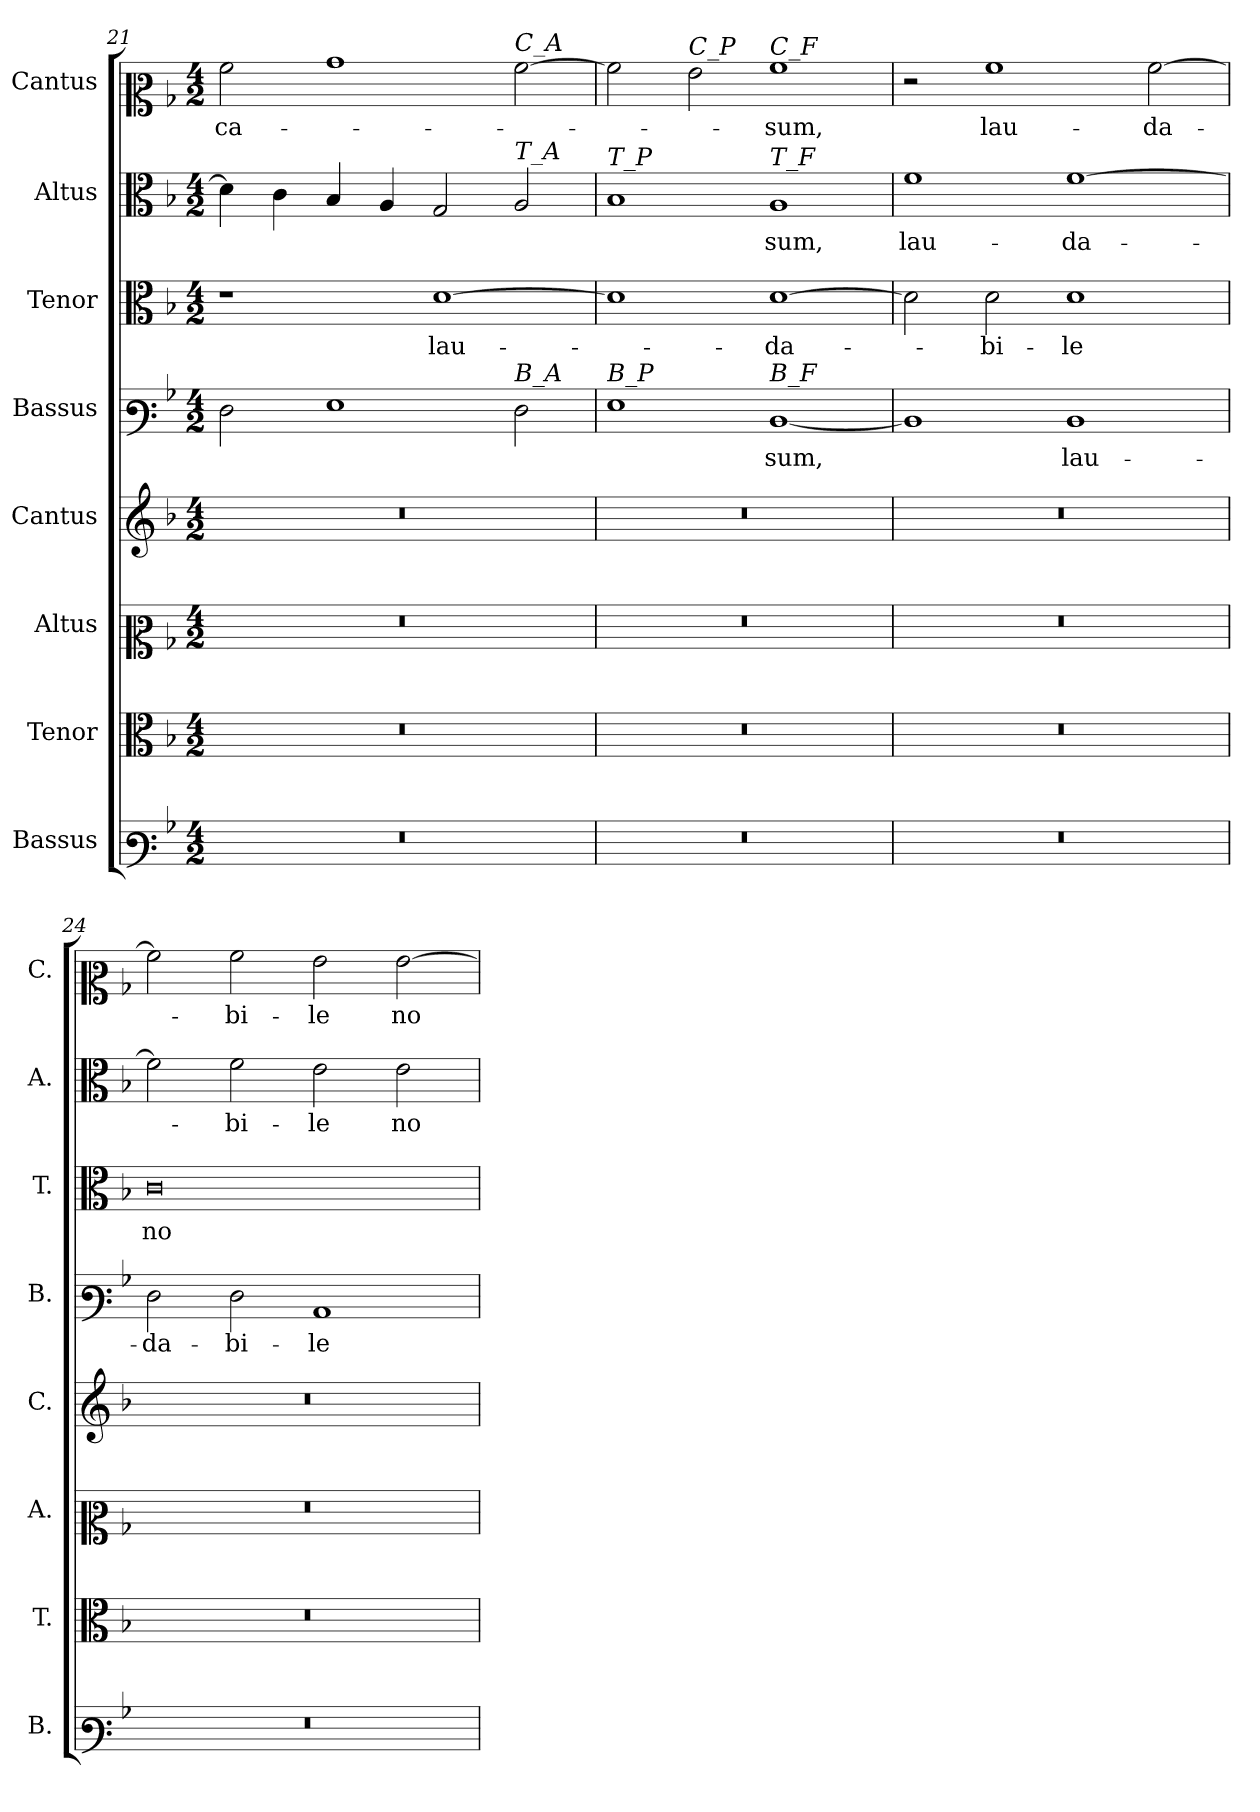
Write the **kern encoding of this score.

**kern	**kern	**kern	**kern	**kern	**text	**kern	**text	**kern	**text	**kern	**text
*part8	*part7	*part6	*part5	*part4	*part4	*part3	*part3	*part2	*part2	*part1	*part1
*staff8	*staff7	*staff6	*staff5	*staff4	*staff4	*staff3	*staff3	*staff2	*staff2	*staff1	*staff1
*I"Bassus	*I"Tenor	*I"Altus	*I"Cantus	*I"Bassus	*	*I"Tenor	*	*I"Altus	*	*I"Cantus	*
*I'B.	*I'T.	*I'A.	*I'C.	*I'B.	*	*I'T.	*	*I'A.	*	*I'C.	*
*clefF3	*clefC3	*clefC2	*clefG2	*clefF3	*	*clefC3	*	*clefC3	*	*clefC2	*
*k[b-]	*k[b-]	*k[b-]	*k[b-]	*k[b-]	*	*k[b-]	*	*k[b-]	*	*k[b-]	*
*M4/2	*M4/2	*M4/2	*M4/2	*M4/2	*	*M4/2	*	*M4/2	*	*M4/2	*
=21	=21	=21	=21	=21	=21	=21	=21	=21	=21	=21	=21
!	!	!	!	!	!	!	!	!	!	!	!LO:LY:b
0r	0r	0r	0r	2F\	.	1r	.	4d\]	.	2a\	-ca-
.	.	.	.	.	.	.	.	4c\	.	.	.
.	.	.	.	1G	.	.	.	4B-/	.	1b-	.
.	.	.	.	.	.	.	.	4A/	.	.	.
!	!	!	!	!	!	!	!LO:LY:b	!	!	!	!
.	.	.	.	.	.	[1d	lau-	2G/	.	.	.
!	!	!	!	!	!	!	!	!	!	!LO:TX:a:i:t=C_A	!
!	!	!	!	!	!	!	!	!LO:TX:a:i:t=T_A	!	!	!
!	!	!	!	!LO:TX:a:i:t=B_A	!	!	!	!	!	!	!
.	.	.	.	2F\	.	.	.	2A/	.	[2a\	.
=22	=22	=22	=22	=22	=22	=22	=22	=22	=22	=22	=22
!	!	!	!	!	!	!	!	!LO:TX:a:i:t=T_P	!	!	!
!	!	!	!	!LO:TX:a:i:t=B_P	!	!	!	!	!	!	!
0r	0r	0r	0r	1G	.	1d]	.	1B-	.	2a\]	.
!	!	!	!	!	!	!	!	!	!	!LO:TX:a:i:t=C_P	!
.	.	.	.	.	.	.	.	.	.	2g\	.
!	!	!	!	!	!	!	!	!	!	!LO:TX:a:i:t=C_F	!
!	!	!	!	!	!	!	!	!LO:TX:a:i:t=T_F	!	!	!
!	!	!	!	!LO:TX:a:i:t=B_F	!	!	!	!	!	!	!
!	!	!	!	!	!LO:LY:b	!	!LO:LY:b	!	!LO:LY:b	!	!LO:LY:b
.	.	.	.	[1D	-sum,	[1d	-da-	1A	-sum,	1a	-sum,
=23	=23	=23	=23	=23	=23	=23	=23	=23	=23	=23	=23
!	!	!	!	!	!	!	!	!	!LO:LY:b	!	!
0r	0r	0r	0r	1D]	.	2d\]	.	1f	lau-	2r	.
!	!	!	!	!	!	!	!LO:LY:b	!	!	!	!LO:LY:b
.	.	.	.	.	.	2d\	-bi-	.	.	1a	lau-
!	!	!	!	!	!LO:LY:b	!	!LO:LY:b	!	!LO:LY:b	!	!
.	.	.	.	1D	lau-	1d	-le	[1f	-da-	.	.
!	!	!	!	!	!	!	!	!	!	!	!LO:LY:b
.	.	.	.	.	.	.	.	.	.	[2a\	-da-
=24	=24	=24	=24	=24	=24	=24	=24	=24	=24	=24	=24
!	!	!	!	!	!LO:LY:b	!	!LO:LY:b	!	!	!	!
0r	0r	0r	0r	2F\	-da-	0c	no-	2f\]	.	2a\]	.
!	!	!	!	!	!LO:LY:b	!	!	!	!LO:LY:b	!	!LO:LY:b
.	.	.	.	2F\	-bi-	.	.	2f\	-bi-	2a\	-bi-
!	!	!	!	!	!LO:LY:b	!	!	!	!LO:LY:b	!	!LO:LY:b
.	.	.	.	1C	-le	.	.	2e\	-le	2g\	-le
!	!	!	!	!	!	!	!	!	!LO:LY:b	!	!LO:LY:b
.	.	.	.	.	.	.	.	2e\	no-	[2g\	no-
=	=	=	=	=	=	=	=	=	=	=	=
*-	*-	*-	*-	*-	*-	*-	*-	*-	*-	*-	*-
